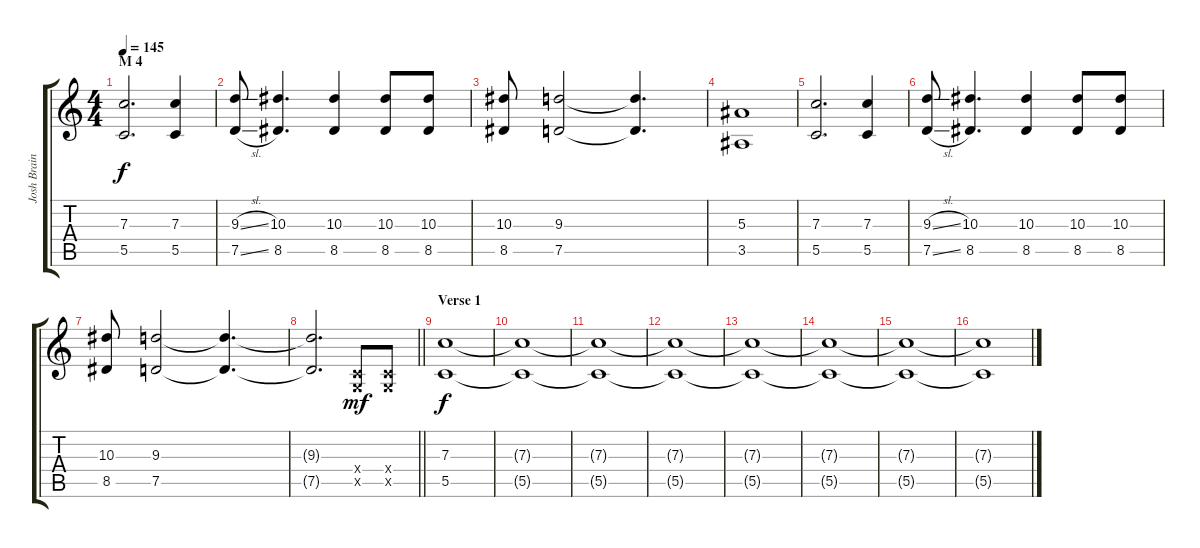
\track ("Josh Brainard" "Josh Brain") {instrument distortionguitar}
\staff {score tabs}
\tuning (D4 A3 F3 C3 G2 C2) {hide}
\ts (4 4)
\section ("" "M 4")
\tempo 145
\clef g2
\ks c
(7.3 5.5).2{d dy f} (7.3 5.5).4 |
(9.3{sl} 7.5{sl}).8 (10.3 8.5).4{d} (10.3 8.5).4 (10.3 8.5).8 (10.3 8.5).8 |
(10.3 8.5).8 (9.3 7.5).2 (9.3{t} 7.5{t}).4{d} |
(5.3 3.5).1 |
(7.3 5.5).2{d} (7.3 5.5).4 |
(9.3{sl} 7.5{sl}).8 (10.3 8.5).4{d} (10.3 8.5).4 (10.3 8.5).8 (10.3 8.5).8 |
(10.3 8.5).8 (9.3 7.5).2 (9.3{t} 7.5{t}).4{d} |
\barLineRight lightlight
(9.3{t} 7.5{t}).2{d} (0.4{x} 0.5{x}).8{dy mf} (0.4{x} 0.5{x}).8 |
\section ("" "Verse 1")
(7.3 5.5).1{dy f} |
(7.3{t} 5.5{t}).1 |
(7.3{t} 5.5{t}).1 |
(7.3{t} 5.5{t}).1{volume 0} |
(7.3{t} 5.5{t}).1 |
(7.3{t} 5.5{t}).1 |
(7.3{t} 5.5{t}).1 |
(7.3{t} 5.5{t}).1
